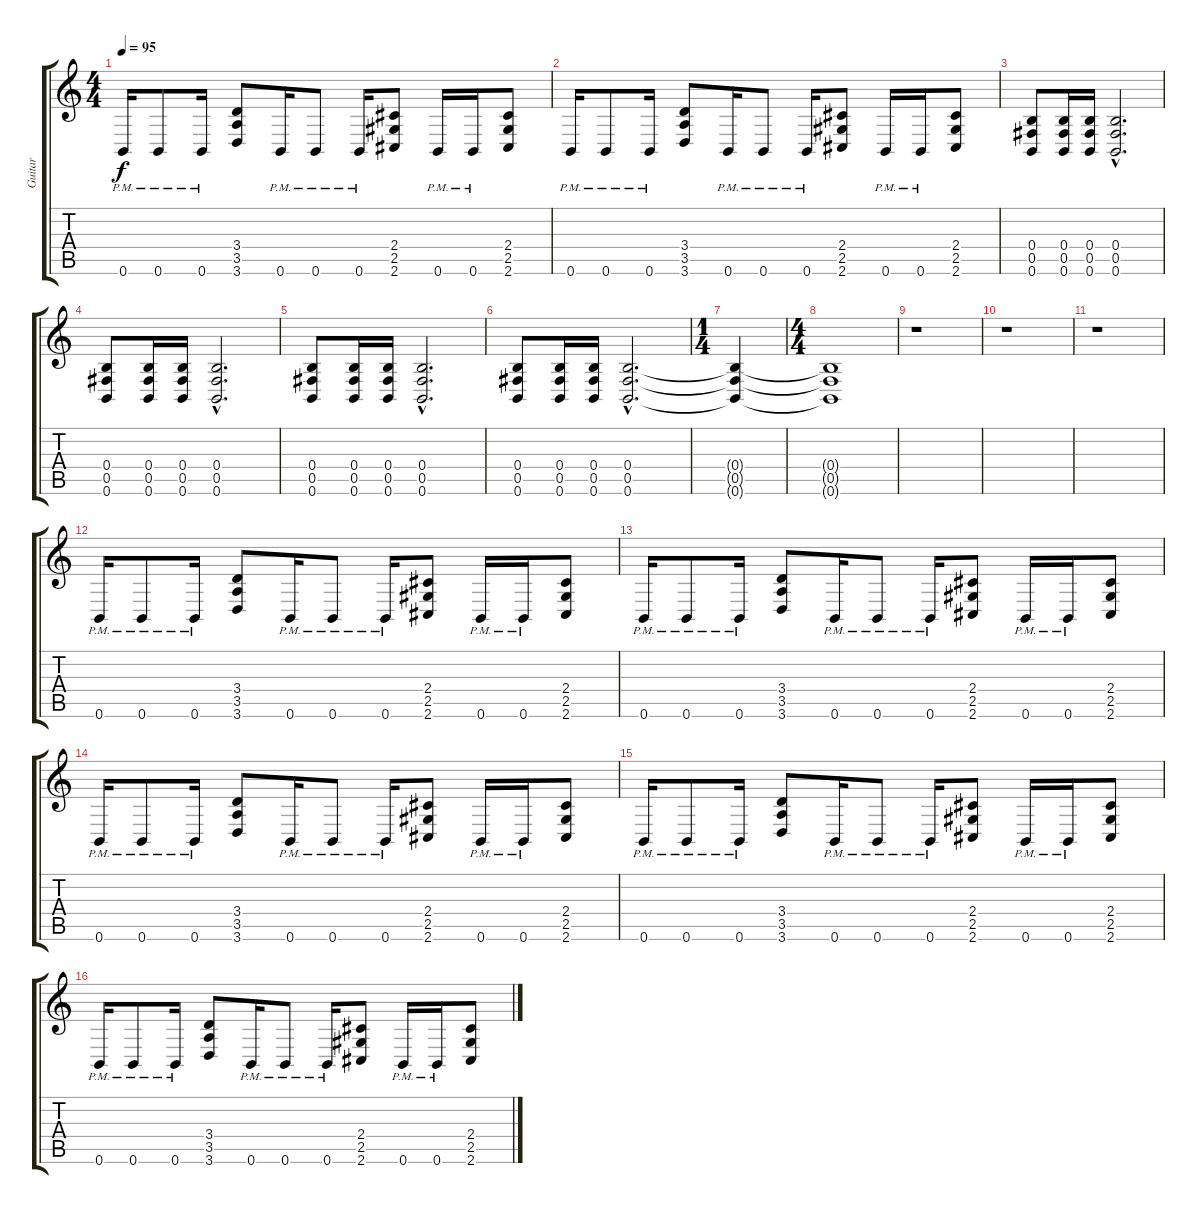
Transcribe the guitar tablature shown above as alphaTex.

\track ("Guitar" "Guitar") {instrument distortionguitar}
\staff {score tabs}
\tuning (Db4 Ab3 E3 B2 Gb2 B1) {hide}
\ts (4 4)
\tempo 95
\clef g2
\ks c
0.6{pm}.16{dy f} 0.6{pm}.8 0.6{pm}.16 (3.4 3.5 3.6).8 0.6{pm}.16 0.6{pm}.8 0.6{pm}.16 (2.4 2.5 2.6).8 0.6{pm}.16 0.6{pm}.16 (2.4 2.5 2.6).8 |
0.6{pm}.16 0.6{pm}.8 0.6{pm}.16 (3.4 3.5 3.6).8 0.6{pm}.16 0.6{pm}.8 0.6{pm}.16 (2.4 2.5 2.6).8 0.6{pm}.16 0.6{pm}.16 (2.4 2.5 2.6).8 |
(0.4 0.5 0.6).8 (0.4 0.5 0.6).16 (0.4 0.5 0.6).16 (0.4{hac} 0.5{hac} 0.6{hac}).2{d} |
(0.4 0.5 0.6).8 (0.4 0.5 0.6).16 (0.4 0.5 0.6).16 (0.4{hac} 0.5{hac} 0.6{hac}).2{d} |
(0.4 0.5 0.6).8 (0.4 0.5 0.6).16 (0.4 0.5 0.6).16 (0.4{hac} 0.5{hac} 0.6{hac}).2{d} |
(0.4 0.5 0.6).8 (0.4 0.5 0.6).16 (0.4 0.5 0.6).16 (0.4{hac} 0.5{hac} 0.6{hac}).2{d} |
\ts (1 4)
(0.4{t} 0.5{t} 0.6{t}).4 |
\ts (4 4)
(0.4{t} 0.5{t} 0.6{t}).1 |
r.1 |
r.1 |
r.1 |
0.6{pm}.16 0.6{pm}.8 0.6{pm}.16 (3.4 3.5 3.6).8 0.6{pm}.16 0.6{pm}.8 0.6{pm}.16 (2.4 2.5 2.6).8 0.6{pm}.16 0.6{pm}.16 (2.4 2.5 2.6).8 |
0.6{pm}.16 0.6{pm}.8 0.6{pm}.16 (3.4 3.5 3.6).8 0.6{pm}.16 0.6{pm}.8 0.6{pm}.16 (2.4 2.5 2.6).8 0.6{pm}.16 0.6{pm}.16 (2.4 2.5 2.6).8 |
0.6{pm}.16 0.6{pm}.8 0.6{pm}.16 (3.4 3.5 3.6).8 0.6{pm}.16 0.6{pm}.8 0.6{pm}.16 (2.4 2.5 2.6).8 0.6{pm}.16 0.6{pm}.16 (2.4 2.5 2.6).8 |
0.6{pm}.16 0.6{pm}.8 0.6{pm}.16 (3.4 3.5 3.6).8 0.6{pm}.16 0.6{pm}.8 0.6{pm}.16 (2.4 2.5 2.6).8 0.6{pm}.16 0.6{pm}.16 (2.4 2.5 2.6).8 |
0.6{pm}.16 0.6{pm}.8 0.6{pm}.16 (3.4 3.5 3.6).8 0.6{pm}.16 0.6{pm}.8 0.6{pm}.16 (2.4 2.5 2.6).8 0.6{pm}.16 0.6{pm}.16 (2.4 2.5 2.6).8
